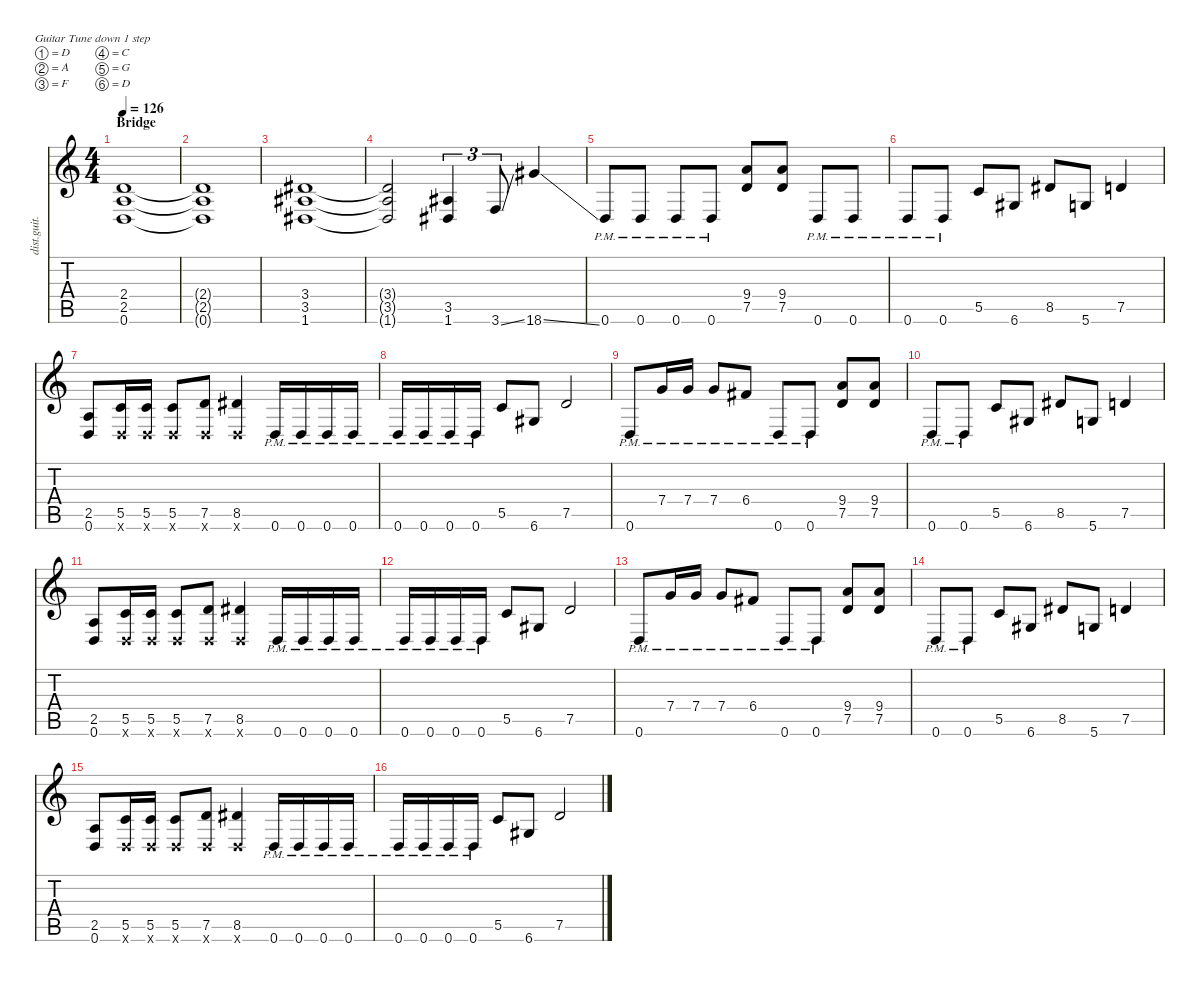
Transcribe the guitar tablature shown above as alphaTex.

\defaultSystemsLayout 4
\hideDynamics
\bracketExtendMode nobrackets
\track ("Bobby Koelble " "dist.guit.") {instrument distortionguitar}
\staff {score tabs}
\tuning (D4 A3 F3 C3 G2 D2)
\ts (4 4)
\section ("" "Bridge")
\tempo 126
\clef g2
\ks c
(2.4 2.5 0.6).1{dy f} |
(2.4{t} 2.5{t} 0.6{t}).1 |
(3.4{acc #} 3.5{acc #} 1.6{acc #}).1 |
(3.4{t acc #} 3.5{t acc #} 1.6{t acc #}).2 (3.5{acc #} 1.6{acc #}).4{tu (3 2)} 3.6{ss}.8{tu (3 2)} 18.6{ss acc #}.4 |
0.6{pm}.8 0.6{pm}.8 0.6{pm}.8 0.6{pm}.8 (9.4 7.5).8 (9.4 7.5).8 0.6{pm}.8 0.6{pm}.8 |
0.6{pm}.8 0.6{pm}.8 5.5.8 6.6{acc #}.8 8.5{acc #}.8 5.6.8 7.5.4 |
(2.5 0.6).8 (5.5 0.6{x}).16 (5.5 0.6{x}).16 (5.5 0.6{x}).8 (7.5 0.6{x}).8 (8.5{acc #} 0.6{x}).4 0.6{pm}.16 0.6{pm}.16 0.6{pm}.16 0.6{pm}.16 |
0.6{pm}.16 0.6{pm}.16 0.6{pm}.16 0.6{pm}.16 5.5.8 6.6{acc #}.8 7.5.2 |
0.6{pm}.8 7.4{pm}.16 7.4{pm}.16 7.4{pm}.8 6.4{pm acc #}.8 0.6{pm}.8 0.6{pm}.8 (9.4 7.5).8 (9.4 7.5).8 |
0.6{pm}.8 0.6{pm}.8 5.5.8 6.6{acc #}.8 8.5{acc #}.8 5.6.8 7.5.4 |
(2.5 0.6).8 (5.5 0.6{x}).16 (5.5 0.6{x}).16 (5.5 0.6{x}).8 (7.5 0.6{x}).8 (8.5{acc #} 0.6{x}).4 0.6{pm}.16 0.6{pm}.16 0.6{pm}.16 0.6{pm}.16 |
0.6{pm}.16 0.6{pm}.16 0.6{pm}.16 0.6{pm}.16 5.5.8 6.6{acc #}.8 7.5.2 |
0.6{pm}.8 7.4{pm}.16 7.4{pm}.16 7.4{pm}.8 6.4{pm acc #}.8 0.6{pm}.8 0.6{pm}.8 (9.4 7.5).8 (9.4 7.5).8 |
0.6{pm}.8 0.6{pm}.8 5.5.8 6.6{acc #}.8 8.5{acc #}.8 5.6.8 7.5.4 |
(2.5 0.6).8 (5.5 0.6{x}).16 (5.5 0.6{x}).16 (5.5 0.6{x}).8 (7.5 0.6{x}).8 (8.5{acc #} 0.6{x}).4 0.6{pm}.16 0.6{pm}.16 0.6{pm}.16 0.6{pm}.16 |
0.6{pm}.16 0.6{pm}.16 0.6{pm}.16 0.6{pm}.16 5.5.8 6.6{acc #}.8 7.5.2
